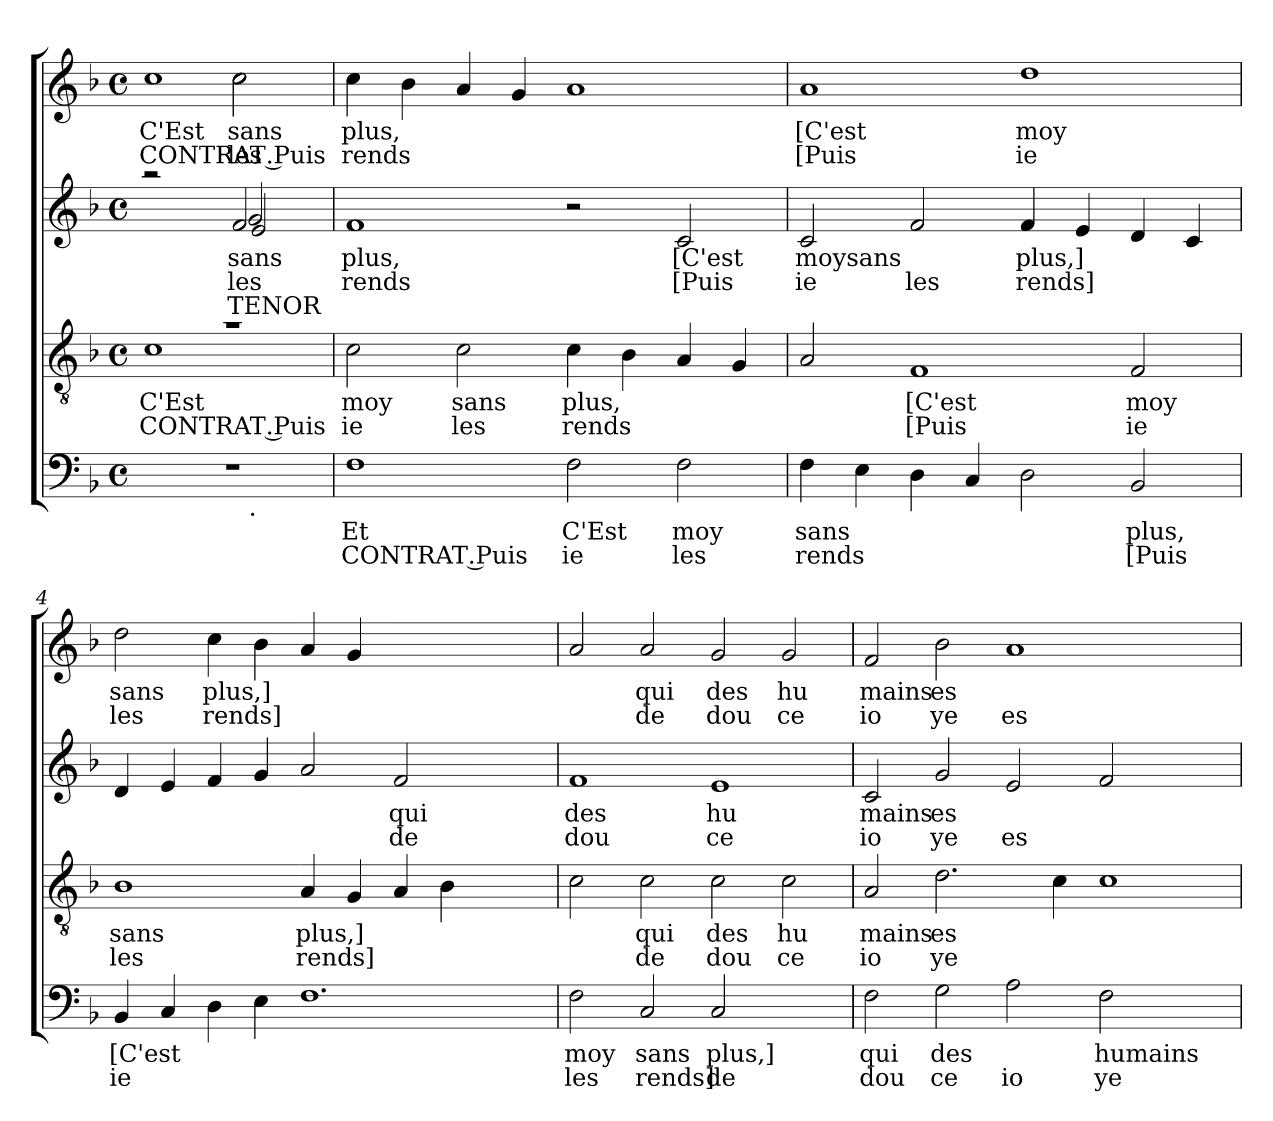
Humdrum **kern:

**kern	**text	**text	**kern	**text	**text	**kern	**text	**text	**text	**kern	**text	**text
*part4	*part4	*part4	*part3	*part3	*part3	*part2	*part2	*part2	*part2	*part1	*part1	*part1
*staff4	*staff4	*staff4	*staff3	*staff3	*staff3	*staff2	*staff2	*staff2	*staff2	*staff1	*staff1	*staff1
*clefF4	*	*	*clefGv2	*	*	*clefG2	*	*	*	*clefG2	*	*
*k[b-]	*	*	*k[b-]	*	*	*k[b-]	*	*	*	*k[b-]	*	*
*F:	*	*	*F:	*	*	*F:	*	*	*	*F:	*	*
*M4/4	*	*	*M4/4	*	*	*M4/4	*	*	*	*M4/4	*	*
*met(c)	*	*	*met(c)	*	*	*met(c)	*	*	*	*met(c)	*	*
=1	=1	=1	=1	=1	=1	=1	=1	=1	=1	=1	=1	=1
*	*	*	*^	*	*	*	*	*	*	*	*	*
!	!	!	!	!	!	!	!	!	!	!	!LO:TX:b:t=S VPERIVS	!	!
!	!	!	!	!	!LO:LY:b	!LO:LY:b	!	!	!	!	!	!LO:LY:b	!LO:LY:b
*^	*	*	*	*	*	*	*^	*	*	*	*^	*	*
*	*	*	*	*	*	*	*	*	*^	*	*	*	*	*^	*	*
1r	2ryy	.	.	1ra	1c	C'Est	CONTRAT .Puis	2raa	2ryy	2ryy	.	.	.	1cc	2ryy	2ryy	C'Est	CONTRAT .Puis
!	!	!	!	!	!	!	!	!	!	!	!LO:LY:b	!LO:LY:b	!LO:LY:b	!	!	!	!	!
!	!	!	!	!	!	!	!	!	!	!	!LO:LY:b	!LO:LY:b	!	!	!	!	!	!
!	!	!	!	!	!	!	!	!	!	!	!LO:LY:b	!LO:LY:b	!	!	!	!	!LO:LY:b	!LO:LY:b
!	!	!	!	!	!	!	!	!	!	!	!	!	!	!	!	!	!LO:LY:b	!LO:LY:b
.	32ryy	.	.	.	.	.	.	2f/	2g/	2e/	sans	les	TENOR	.	2cc\	2cc\	sans	les
!	!LO:TX:b:t=.	!	!	!	!	!	!	!	!	!	!	!	!	!	!	!	!	!
.	4...ryy	.	.	.	.	.	.	.	.	.	.	.	.	.	.	.	.	.
=2	=2	=2	=2	=2	=2	=2	=2	=2	=2	=2	=2	=2	=2	=2	=2	=2	=2	=2
!	!	!LO:LY:b	!LO:LY:b	!	!	!LO:LY:b	!LO:LY:b	!	!	!	!LO:LY:b	!LO:LY:b	!	!	!	!	!LO:LY:b	!LO:LY:b
*v	*v	*	*	*	*	*	*	*v	*v	*v	*	*	*	*v	*v	*v	*	*
*	*	*	*v	*v	*	*	*	*	*	*	*	*	*
1F	Et	CONTRAT .Puis	2c\	moy	ie	1f	plus,	rends	.	4cc\	plus,	rends
.	.	.	.	.	.	.	.	.	.	4b-\	.	.
!	!	!	!	!LO:LY:b	!LO:LY:b	!	!	!	!	!	!	!
.	.	.	2c\	sans	les	.	.	.	.	4a/	.	.
.	.	.	.	.	.	.	.	.	.	4g/	.	.
!	!LO:LY:b	!LO:LY:b	!	!LO:LY:b	!LO:LY:b	!	!	!	!	!	!	!
2F\	C'Est	ie	4c\	plus,	rends	2r	.	.	.	1a	.	.
.	.	.	4B-\	.	.	.	.	.	.	.	.	.
!	!LO:LY:b	!LO:LY:b	!	!	!	!	!LO:LY:b	!LO:LY:b	!	!	!	!
2F\	moy	les	4A/	.	.	2c/	[C'est	[Puis	.	.	.	.
.	.	.	4G/	.	.	.	.	.	.	.	.	.
!!LO:LB:g=z
=3	=3	=3	=3	=3	=3	=3	=3	=3	=3	=3	=3	=3
!	!LO:LY:b	!LO:LY:b	!	!	!	!	!LO:LY:b	!LO:LY:b	!	!	!LO:LY:b	!LO:LY:b
4F\	sans	rends	2A/	.	.	2c/	moysans	ie	.	1a	[C'est	[Puis
4E\	.	.	.	.	.	.	.	.	.	.	.	.
!	!	!	!	!LO:LY:b	!LO:LY:b	!	!	!LO:LY:b	!	!	!	!
4D\	.	.	1F	[C'est	[Puis	2f/	.	les	.	.	.	.
4C/	.	.	.	.	.	.	.	.	.	.	.	.
!	!	!	!	!	!	!	!LO:LY:b	!LO:LY:b	!	!	!LO:LY:b	!LO:LY:b
2D\	.	.	.	.	.	4f/	plus,]	rends]	.	1dd	moy	ie
.	.	.	.	.	.	4e/	.	.	.	.	.	.
!	!LO:LY:b	!LO:LY:b	!	!LO:LY:b	!LO:LY:b	!	!	!	!	!	!	!
2BB-/	plus,	[Puis	2F/	moy	ie	4d/	.	.	.	.	.	.
.	.	.	.	.	.	4c/	.	.	.	.	.	.
=4	=4	=4	=4	=4	=4	=4	=4	=4	=4	=4	=4	=4
!	!LO:LY:b	!LO:LY:b	!	!LO:LY:b	!LO:LY:b	!	!	!	!	!	!LO:LY:b	!LO:LY:b
4BB-/	[C'est	ie	1B-	sans	les	4d/	.	.	.	2dd\	sans	les
4C/	.	.	.	.	.	4e/	.	.	.	.	.	.
!	!	!	!	!	!	!	!	!	!	!	!LO:LY:b	!LO:LY:b
4D\	.	.	.	.	.	4f/	.	.	.	4cc\	plus,]	rends]
4E\	.	.	.	.	.	4g/	.	.	.	4b-\	.	.
!	!	!	!	!LO:LY:b	!LO:LY:b	!	!	!	!	!	!	!
1.F	.	.	4A/	plus,]	rends]	2a/	.	.	.	4a/	.	.
.	.	.	4G/	.	.	.	.	.	.	4g/	.	.
!	!	!	!	!	!	!	!LO:LY:b	!LO:LY:b	!	!	!	!
.	.	.	4A/	.	.	2f/	qui	de	.	1ryy	.	.
.	.	.	4B-\	.	.	.	.	.	.	.	.	.
.	.	.	2ryy	.	.	2ryy	.	.	.	.	.	.
=5	=5	=5	=5	=5	=5	=5	=5	=5	=5	=5	=5	=5
!	!LO:LY:b	!LO:LY:b	!	!	!	!	!LO:LY:b	!LO:LY:b	!	!	!	!
2F\	moy	les	2c\	.	.	1f	des	dou	.	2a/	.	.
!	!LO:LY:b	!LO:LY:b	!	!LO:LY:b	!LO:LY:b	!	!	!	!	!	!LO:LY:b	!LO:LY:b
2C/	sans	rends]	2c\	qui	de	.	.	.	.	2a/	qui	de
!	!LO:LY:b	!LO:LY:b	!	!LO:LY:b	!LO:LY:b	!	!LO:LY:b	!LO:LY:b	!	!	!LO:LY:b	!LO:LY:b
2C/	plus,]	de	2c\	des	dou	1e	hu	ce	.	2g/	des	dou
!	!	!	!	!LO:LY:b	!LO:LY:b	!	!	!	!	!	!LO:LY:b	!LO:LY:b
2ryy	.	.	2c\	hu	ce	.	.	.	.	2g/	hu	ce
=6	=6	=6	=6	=6	=6	=6	=6	=6	=6	=6	=6	=6
!	!LO:LY:b	!LO:LY:b	!	!LO:LY:b	!LO:LY:b	!	!LO:LY:b	!LO:LY:b	!	!	!LO:LY:b	!LO:LY:b
2F\	qui	dou	2A/	mains	io	2c/	mains	io	.	2f/	mains	io
!	!LO:LY:b	!LO:LY:b	!	!LO:LY:b	!LO:LY:b	!	!LO:LY:b	!LO:LY:b	!	!	!LO:LY:b	!LO:LY:b
2G\	des	ce	2.d\	es	ye	2g/	es	ye	.	2b-\	es	ye
!	!	!LO:LY:b	!	!	!	!	!	!LO:LY:b:rj	!	!	!	!LO:LY:b:rj
2A\	.	io	.	.	.	2e/	.	es	.	1a	.	es
.	.	.	4c\	.	.	.	.	.	.	.	.	.
!	!LO:LY:b	!LO:LY:b	!	!	!	!	!	!	!	!	!	!
2F\	humains	ye	1c	.	.	2f/	.	.	.	.	.	.
2ryy	.	.	.	.	.	2ryy	.	.	.	2ryy	.	.
=	=	=	=	=	=	=	=	=	=	=	=	=
*-	*-	*-	*-	*-	*-	*-	*-	*-	*-	*-	*-	*-
